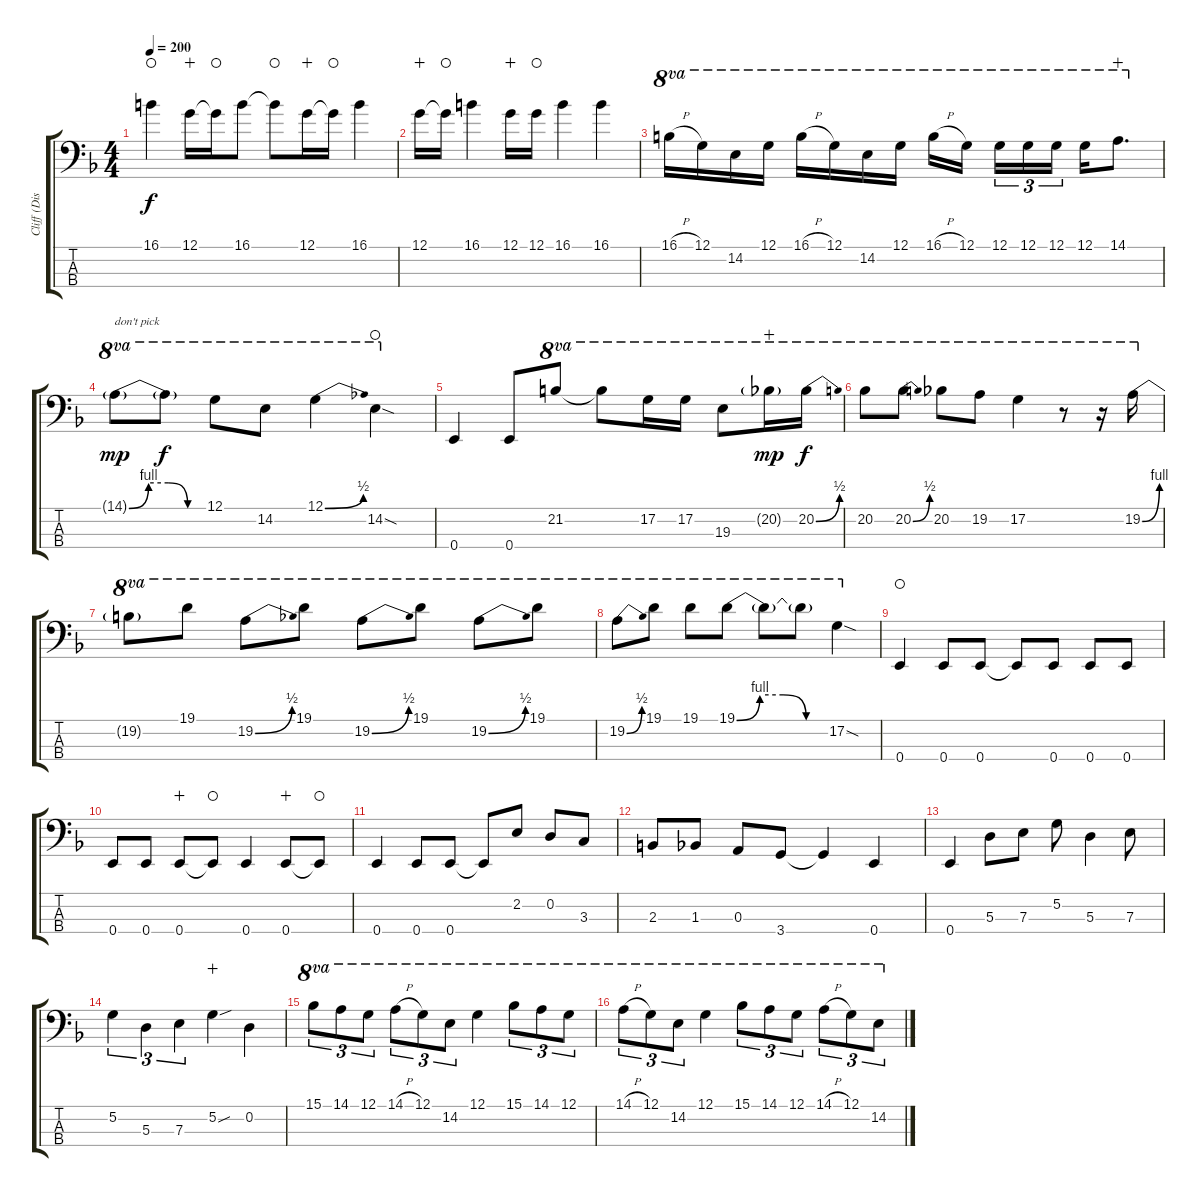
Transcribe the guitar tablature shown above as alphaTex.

\track ("Cliff (Distortion Bass)" "Cliff (Dis") {instrument overdrivenguitar}
\staff {score tabs}
\tuning (G2 D2 A1 E1) {hide}
\ts (4 4)
\tempo 200
\clef f4
\ks f
16.1.4{dy f waho} 12.1.16{wahc} 12.1{t}.16{waho} 16.1.8 16.1{t}.8{waho} 12.1.16{wahc} 12.1{t}.16{waho} 16.1.4 |
12.1.16{wahc} 12.1{t}.16{waho} 16.1.4 12.1.16{wahc} 12.1.16{waho} 16.1.4 16.1.4 |
16.1{h}.16{ot 8va} 12.1.16{ot 8va} 14.2.16{ot 8va} 12.1.16{ot 8va} 16.1{h}.16{ot 8va} 12.1.16{ot 8va} 14.2.16{ot 8va} 12.1.16{ot 8va} 16.1{h}.16{ot 8va} 12.1.16{ot 8va beam splitsecondary} 12.1.16{tu (3 2) ot 8va} 12.1.16{tu (3 2) ot 8va} 12.1.16{tu (3 2) ot 8va} 12.1.16{ot 8va} 14.1.8{d ot 8va wahc} |
14.1{be (custom 0 0 15 4 30 4 45 0 60 0) g}.8{ot 8va txt "don't pick" dy mp} 14.1{t}.8{ot 8va dy f} 12.1.8{ot 8va} 14.2.8{ot 8va} 12.1{be (bend 0 0 60 2)}.4{ot 8va} 14.2{sod}.4{ot 8va waho} |
0.4.4 0.4.8 21.2.8{ot 8va} 21.2{t}.8{ot 8va} 17.2.16{ot 8va} 17.2.16{ot 8va} 19.3.8{ot 8va} 20.2{g}.16{ot 8va dy mp wahc} 20.2{be (bend 0 0 60 2)}.16{ot 8va dy f} |
20.2.8{ot 8va} 20.2{be (bend 0 0 60 2)}.8{ot 8va} 20.2.8{ot 8va} 19.2.8{ot 8va} 17.2.4{ot 8va} r.8{ot 8va} r.16{ot 8va} 19.2{be (bend 0 0 60 4)}.16{ot 8va} |
19.2{t}.8{ot 8va} 19.1.8{ot 8va} 19.2{be (bend 0 0 60 2)}.8{ot 8va} 19.1.8{ot 8va} 19.2{be (bend 0 0 60 2)}.8{ot 8va} 19.1.8{ot 8va} 19.2{be (bend 0 0 60 2)}.8{ot 8va} 19.1.8{ot 8va} |
19.2{be (bend 0 0 60 2)}.8{ot 8va} 19.1.8{ot 8va} 19.1.8{ot 8va} 19.1{be (custom 0 0 15 4 30 4 45 0 60 0)}.8{ot 8va} 19.1{t}.8{ot 8va} 19.1{t}.8{ot 8va} 17.2{sod}.4{ot 8va} |
0.4.4{waho} 0.4.8 0.4.8 0.4{t}.8 0.4.8 0.4.8 0.4.8 |
0.4.8 0.4.8 0.4.8{wahc} 0.4{t}.8{waho} 0.4.4 0.4.8{wahc} 0.4{t}.8{waho} |
0.4.4 0.4.8 0.4.8 0.4{t}.8 2.2.8 0.2.8 3.3.8 |
2.3.8 1.3.8 0.3.8 3.4.8 3.4{t}.4 0.4.4 |
0.4.4 5.3.8 7.3.8 5.2.8 5.3.4 7.3.8 |
5.2.4{tu (3 2)} 5.3.4{tu (3 2)} 7.3.4{tu (3 2)} 5.2{sou}.4{wahc} 0.2.4 |
15.1.8{tu (3 2) ot 8va} 14.1.8{tu (3 2) ot 8va} 12.1.8{tu (3 2) ot 8va} 14.1{h}.8{tu (3 2) ot 8va} 12.1.8{tu (3 2) ot 8va} 14.2.8{tu (3 2) ot 8va} 12.1.4{ot 8va} 15.1.8{tu (3 2) ot 8va} 14.1.8{tu (3 2) ot 8va} 12.1.8{tu (3 2) ot 8va} |
14.1{h}.8{tu (3 2) ot 8va} 12.1.8{tu (3 2) ot 8va} 14.2.8{tu (3 2) ot 8va} 12.1.4{ot 8va} 15.1.8{tu (3 2) ot 8va} 14.1.8{tu (3 2) ot 8va} 12.1.8{tu (3 2) ot 8va} 14.1{h}.8{tu (3 2) ot 8va} 12.1.8{tu (3 2) ot 8va} 14.2.8{tu (3 2) ot 8va}
